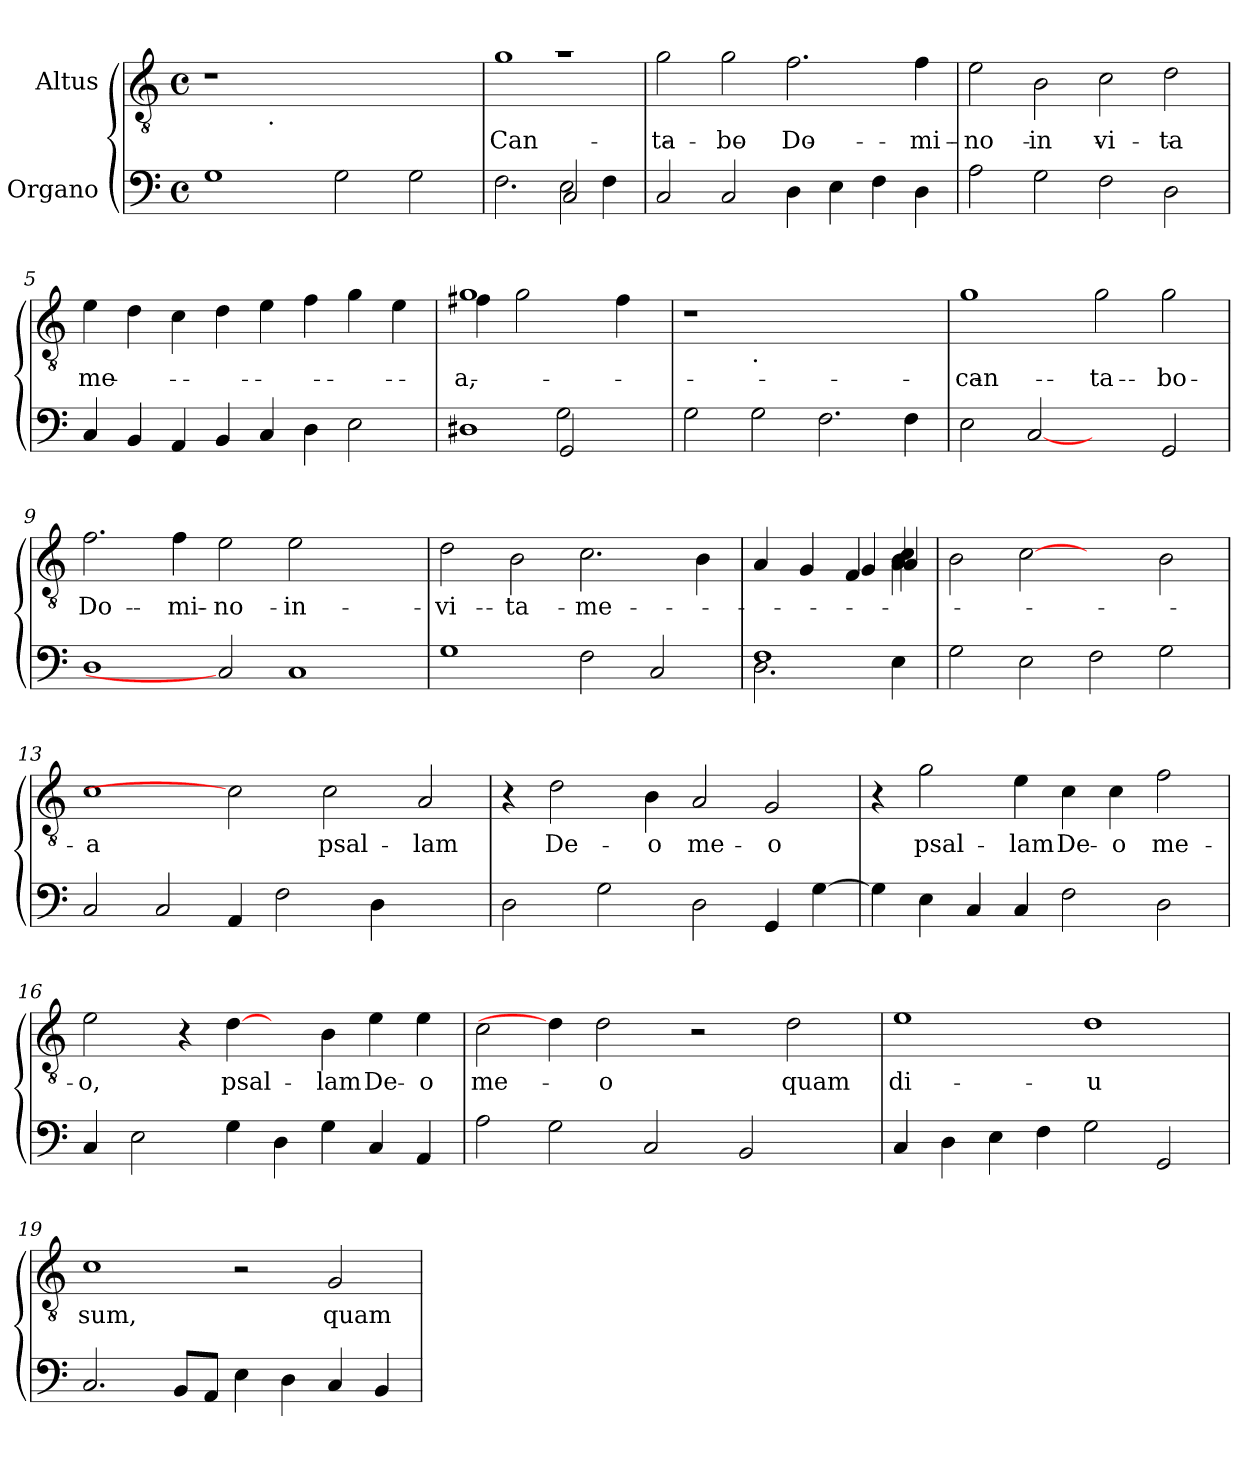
**kern	**kern	**text
*part2	*part1	*part1
*staff2	*staff1	*staff1
*I"Organo	*I"Altus	*
*clefF4	*clefGv2	*
*k[]	*k[]	*
*C:	*C:	*
*M4/4	*M4/4	*
*met(c)	*met(c)	*
=1	=1	=1
*	*^	*
1G	1r	4...ryy	.
!	!	!LO:TX:b:t=.	!
.	.	1ryy	.
2G\	1ryy	.	.
.	.	2ryy	.
2G\	.	.	.
.	.	32ryy	.
=2	=2	=2	=2
*^	*	*	*
*	*^	*	*	*
!	!	!	!	!	!LO:LY:b
2.F\	2ryy	2ryy	1ra	1g	Can-
.	2E\	2C/	.	.	.
4F\	.	.	.	.	.
*v	*v	*v	*	*	*
*	*v	*v	*
=3	=3	=3
!	!	!LO:LY:b
2C/	2g\	-ta-
!	!	!LO:LY:b
2C/	2g\	-bo
!	!	!LO:LY:b
4D\	2.f\	Do-
4E\	.	.
4F\	.	.
!	!	!LO:LY:b
4D\	4f\	-mi-
=4	=4	=4
!	!	!LO:LY:b
2A\	2e\	-no
!	!	!LO:LY:b
2G\	2B\	in
!	!	!LO:LY:b
2F\	2c\	vi-
!	!	!LO:LY:b
2D\	2d\	-ta
=5	=5	=5
!	!	!LO:LY:b
4C/	4e\	me-
4BB/	4d\	.
4AA/	4c\	.
4BB/	4d\	.
4C/	4e\	.
4D\	4f\	.
2E\	4g\	.
.	4e\	.
!!LO:LB:g=z
=6	=6	=6
*^	*	*
*	*^	*	*
*	*	*^	*	*
!	!	!	!	!	!LO:LY:b
*	*	*	*	*^	*
8.ryy	1D#	2ryy	2ryy	1g	4f#X\	-a,
2ryy	.	.	.	.	.	.
.	.	.	.	.	2g\	.
.	.	2GG/	2G\	.	.	.
4ryy	.	.	.	.	.	.
.	.	.	.	.	4f#\	.
16ryy	.	.	.	.	.	.
*v	*v	*v	*v	*	*	*
=7	=7	=7	=7
2G\	1r	2ryy	.
!	!	!LO:TX:b:t=.	!
2G\	.	1.ryy	.
2.F\	1ryy	.	.
4F\	.	.	.
=8	=8	=8	=8
!	!	!	!LO:LY:b
*	*v	*v	*
2E\	1g	can-
[2C	.	.
!	!	!LO:LY:b
2ryy	2g\	-ta-
!	!	!LO:LY:b
2GG/	2g\	-bo
=9	=9	=9
!	!	!LO:LY:b
1D	2.f\	Do-
!	!	!LO:LY:b
.	4f\	-mi-
!	!	!LO:LY:b
2C]	2e\	-no
!	!	!LO:LY:b
1C	2e\	in
.	2ryy	.
=10	=10	=10
!	!	!LO:LY:b
1G	2d\	vi-
!	!	!LO:LY:b
.	2B\	-ta
!	!	!LO:LY:b
2F\	2.c\	me-
2C/	.	.
.	4B\	.
=11	=11	=11
*^	*^	*
*	*	*	*^	*
*	*	*	*	*^	*
1F	2.D\	4A/	2ryy	2.ryy	2.ryy	.
.	.	4G/	.	.	.	.
.	.	4F/	4G/	.	.	.
.	4E\	4B\	4A/	4c\	4A/	.
*v	*v	*	*	*	*	*
*	*v	*v	*v	*v	*
!!LO:LB:g=z
=12	=12	=12
2G\	2B\	.
2E\	[2c	.
2F\	2ryy	.
2G\	2B\	.
=13	=13	=13
!	!	!LO:LY:b
2C/	1c	-a
2C/	.	.
4AA/	2c]	.
2F\	.	.
!	!	!LO:LY:b
.	2c\	psal-
4D\	.	.
!	!	!LO:LY:b
2ryy	2A/	-lam
=14	=14	=14
2D\	4r	.
!	!	!LO:LY:b
.	2d\	De-
2G\	.	.
!	!	!LO:LY:b
.	4B\	-o
!	!	!LO:LY:b
2D\	2A/	me-
!	!	!LO:LY:b
4GG/	2G/	-o
[>4G\	.	.
=15	=15	=15
4G\]	4r	.
!	!	!LO:LY:b
4E\	2g\	psal-
4C/	.	.
!	!	!LO:LY:b
4C/	4e\	-lam
!	!	!LO:LY:b
2F\	4c\	De-
!	!	!LO:LY:b
.	4c\	-o
!	!	!LO:LY:b
2D\	2f\	me-
=16	=16	=16
!	!	!LO:LY:b
4C/	2e\	-o,
2E\	.	.
.	4r	.
!	!	!LO:LY:b
4G\	[4d\	psal-
4D\	4ryy	.
!	!	!LO:LY:b
4G\	4B\	-lam
!	!	!LO:LY:b
4C/	4e\	De-
!	!	!LO:LY:b
4AA/	4e\	-o
!!LO:LB:g=z
=17	=17	=17
!	!	!LO:LY:b
2A\	2c\	me-
2G\	4d\]	.
!	!	!LO:LY:b
.	2d\	-o
2C/	.	.
.	2r	.
2BB/	.	.
!	!	!LO:LY:b
.	2d\	quam
4ryy	.	.
=18	=18	=18
!	!	!LO:LY:b
4C/	1e	di-
4D\	.	.
4E\	.	.
4F\	.	.
!	!	!LO:LY:b
2G\	1d	-u
2GG/	.	.
=19	=19	=19
!	!	!LO:LY:b
2.C/	1c	sum,
8BB/L	.	.
8AA/J	.	.
4E\	2r	.
4D\	.	.
!	!	!LO:LY:b
4C/	2G/	quam
4BB/	.	.
=	=	=
*-	*-	*-
